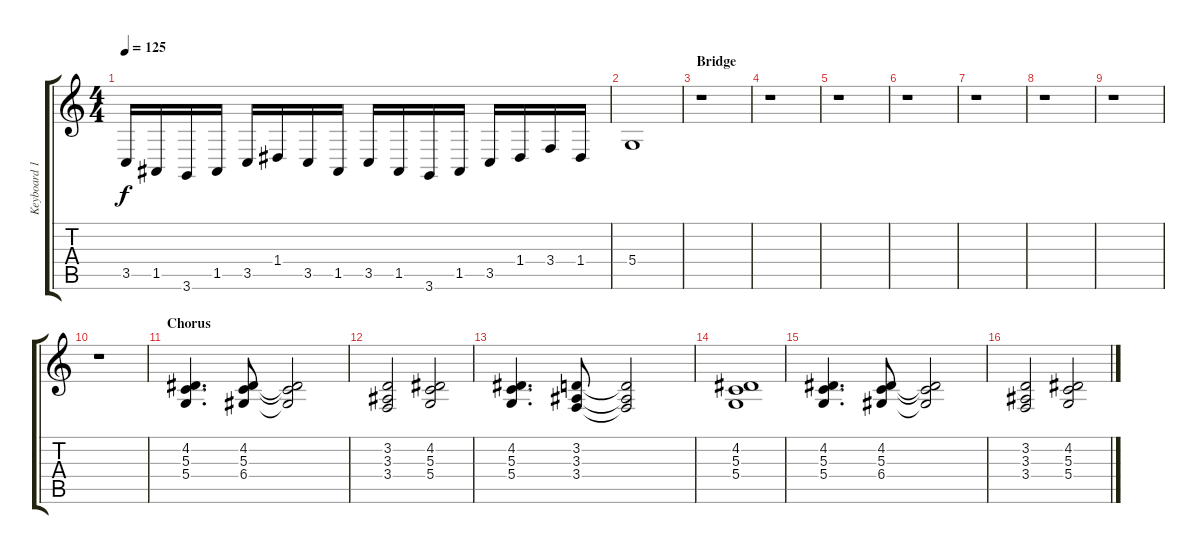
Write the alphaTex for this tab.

\track ("Keyboard 1" "Keyboard 1") {instrument synthstrings1}
\staff {score tabs}
\tuning (E4 B3 G3 D3 A2 E2) {hide}
\ts (4 4)
\tempo 125
\clef g2
\ks c
3.5.16{dy f} 1.5.16 3.6.16 1.5.16 3.5.16 1.4.16 3.5.16 1.5.16 3.5.16 1.5.16 3.6.16 1.5.16 3.5.16 1.4.16 3.4.16 1.4.16 |
5.4.1 |
\section ("" "Bridge")
r.1 |
r.1 |
r.1 |
r.1 |
r.1 |
r.1 |
r.1 |
r.1 |
\section ("" "Chorus")
(4.2 5.3 5.4).4{d} (4.2 5.3 6.4).8 (4.2{t} 5.3{t} 6.4{t}).2 |
(3.2 3.3 3.4).2 (4.2 5.3 5.4).2 |
(4.2 5.3 5.4).4{d} (3.2 3.3 3.4).8 (3.2{t} 3.3{t} 3.4{t}).2 |
(4.2 5.3 5.4).1 |
(4.2 5.3 5.4).4{d} (4.2 5.3 6.4).8 (4.2{t} 5.3{t} 6.4{t}).2 |
(3.2 3.3 3.4).2 (4.2 5.3 5.4).2
